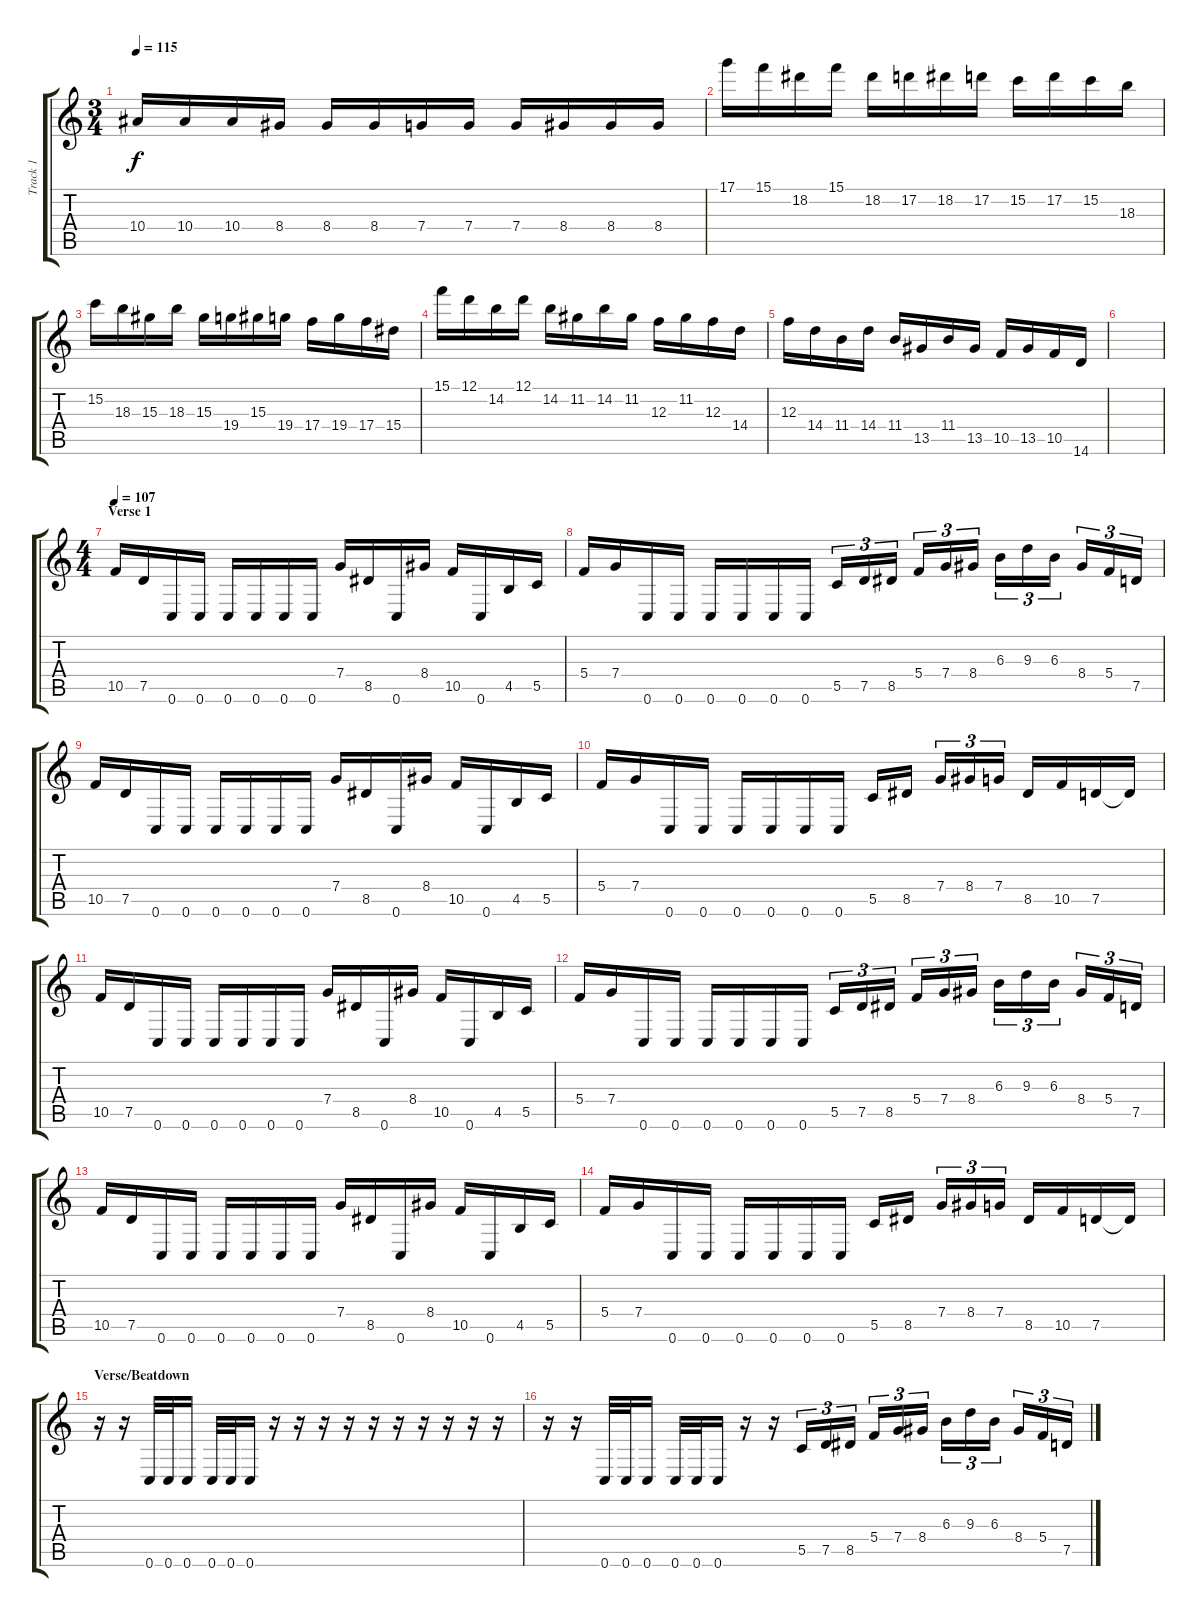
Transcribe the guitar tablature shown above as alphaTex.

\track ("Track 1" "Track 1") {instrument distortionguitar}
\staff {score tabs}
\tuning (D4 A3 F3 C3 G2 C2) {hide}
\ts (3 4)
\tempo 115
\clef g2
\ks c
10.4.16{dy f} 10.4.16 10.4.16 8.4.16 8.4.16 8.4.16 7.4.16 7.4.16 7.4.16 8.4.16 8.4.16 8.4.16 |
17.1.16 15.1.16 18.2.16 15.1.16 18.2.16 17.2.16 18.2.16 17.2.16 15.2.16 17.2.16 15.2.16 18.3.16 |
15.2.16 18.3.16 15.3.16 18.3.16 15.3.16 19.4.16 15.3.16 19.4.16 17.4.16 19.4.16 17.4.16 15.4.16 |
15.1.16 12.1.16 14.2.16 12.1.16 14.2.16 11.2.16 14.2.16 11.2.16 12.3.16 11.2.16 12.3.16 14.4.16 |
12.3.16 14.4.16 11.4.16 14.4.16 11.4.16 13.5.16 11.4.16 13.5.16 10.5.16 13.5.16 10.5.16 14.6.16 |
|
\ts (4 4)
\section ("" "Verse 1")
\tempo 107
10.5.16 7.5.16 0.6.16 0.6.16 0.6.16 0.6.16 0.6.16 0.6.16 7.4.16 8.5.16 0.6.16 8.4.16 10.5.16 0.6.16 4.5.16 5.5.16 |
5.4.16 7.4.16 0.6.16 0.6.16 0.6.16 0.6.16 0.6.16 0.6.16 5.5.16{tu (3 2)} 7.5.16{tu (3 2)} 8.5.16{tu (3 2)} 5.4.16{tu (3 2)} 7.4.16{tu (3 2)} 8.4.16{tu (3 2)} 6.3.16{tu (3 2)} 9.3.16{tu (3 2)} 6.3.16{tu (3 2)} 8.4.16{tu (3 2)} 5.4.16{tu (3 2)} 7.5.16{tu (3 2)} |
10.5.16 7.5.16 0.6.16 0.6.16 0.6.16 0.6.16 0.6.16 0.6.16 7.4.16 8.5.16 0.6.16 8.4.16 10.5.16 0.6.16 4.5.16 5.5.16 |
5.4.16 7.4.16 0.6.16 0.6.16 0.6.16 0.6.16 0.6.16 0.6.16 5.5.16 8.5.16 7.4.16{tu (3 2)} 8.4.16{tu (3 2)} 7.4.16{tu (3 2)} 8.5.16 10.5.16 7.5.16 7.5{t}.16 |
10.5.16 7.5.16 0.6.16 0.6.16 0.6.16 0.6.16 0.6.16 0.6.16 7.4.16 8.5.16 0.6.16 8.4.16 10.5.16 0.6.16 4.5.16 5.5.16 |
5.4.16 7.4.16 0.6.16 0.6.16 0.6.16 0.6.16 0.6.16 0.6.16 5.5.16{tu (3 2)} 7.5.16{tu (3 2)} 8.5.16{tu (3 2)} 5.4.16{tu (3 2)} 7.4.16{tu (3 2)} 8.4.16{tu (3 2)} 6.3.16{tu (3 2)} 9.3.16{tu (3 2)} 6.3.16{tu (3 2)} 8.4.16{tu (3 2)} 5.4.16{tu (3 2)} 7.5.16{tu (3 2)} |
10.5.16 7.5.16 0.6.16 0.6.16 0.6.16 0.6.16 0.6.16 0.6.16 7.4.16 8.5.16 0.6.16 8.4.16 10.5.16 0.6.16 4.5.16 5.5.16 |
5.4.16 7.4.16 0.6.16 0.6.16 0.6.16 0.6.16 0.6.16 0.6.16 5.5.16 8.5.16 7.4.16{tu (3 2)} 8.4.16{tu (3 2)} 7.4.16{tu (3 2)} 8.5.16 10.5.16 7.5.16 7.5{t}.16 |
\section ("" "Verse/Beatdown")
r.16 r.16 0.6.32 0.6.32 0.6.16 0.6.32 0.6.32 0.6.16 r.16 r.16 r.16 r.16 r.16 r.16 r.16 r.16 r.16 r.16 |
r.16 r.16 0.6.32 0.6.32 0.6.16 0.6.32 0.6.32 0.6.16 r.16 r.16 5.5.16{tu (3 2)} 7.5.16{tu (3 2)} 8.5.16{tu (3 2)} 5.4.16{tu (3 2)} 7.4.16{tu (3 2)} 8.4.16{tu (3 2)} 6.3.16{tu (3 2)} 9.3.16{tu (3 2)} 6.3.16{tu (3 2)} 8.4.16{tu (3 2)} 5.4.16{tu (3 2)} 7.5.16{tu (3 2)}
